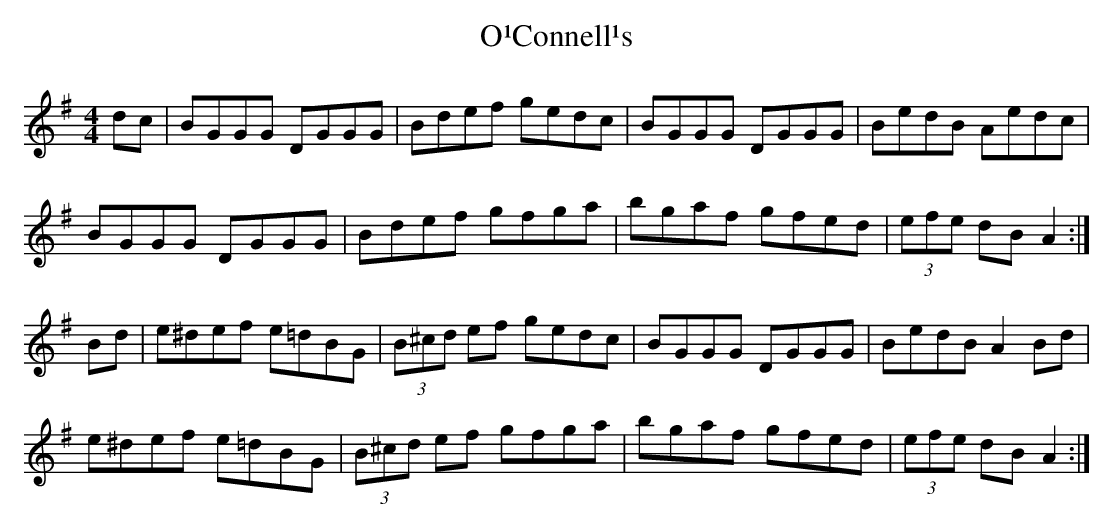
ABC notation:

X:1
T: O¹Connell¹s
M: 4/4
L: 1/8
K: Ador
dc | BGGG DGGG |Bdef gedc |BGGG DGGG |BedB Aedc |
BGGG DGGG | Bdef gfga | bgaf gfed |(3efe dB A2 :|
Bd | e^def e=dBG | (3B^cd ef gedc | BGGG DGGG |\
BedB A2 Bd |
e^def e=dBG | (3B^cd ef gfga | bgaf gfed |\
(3efe dB A2 :|
